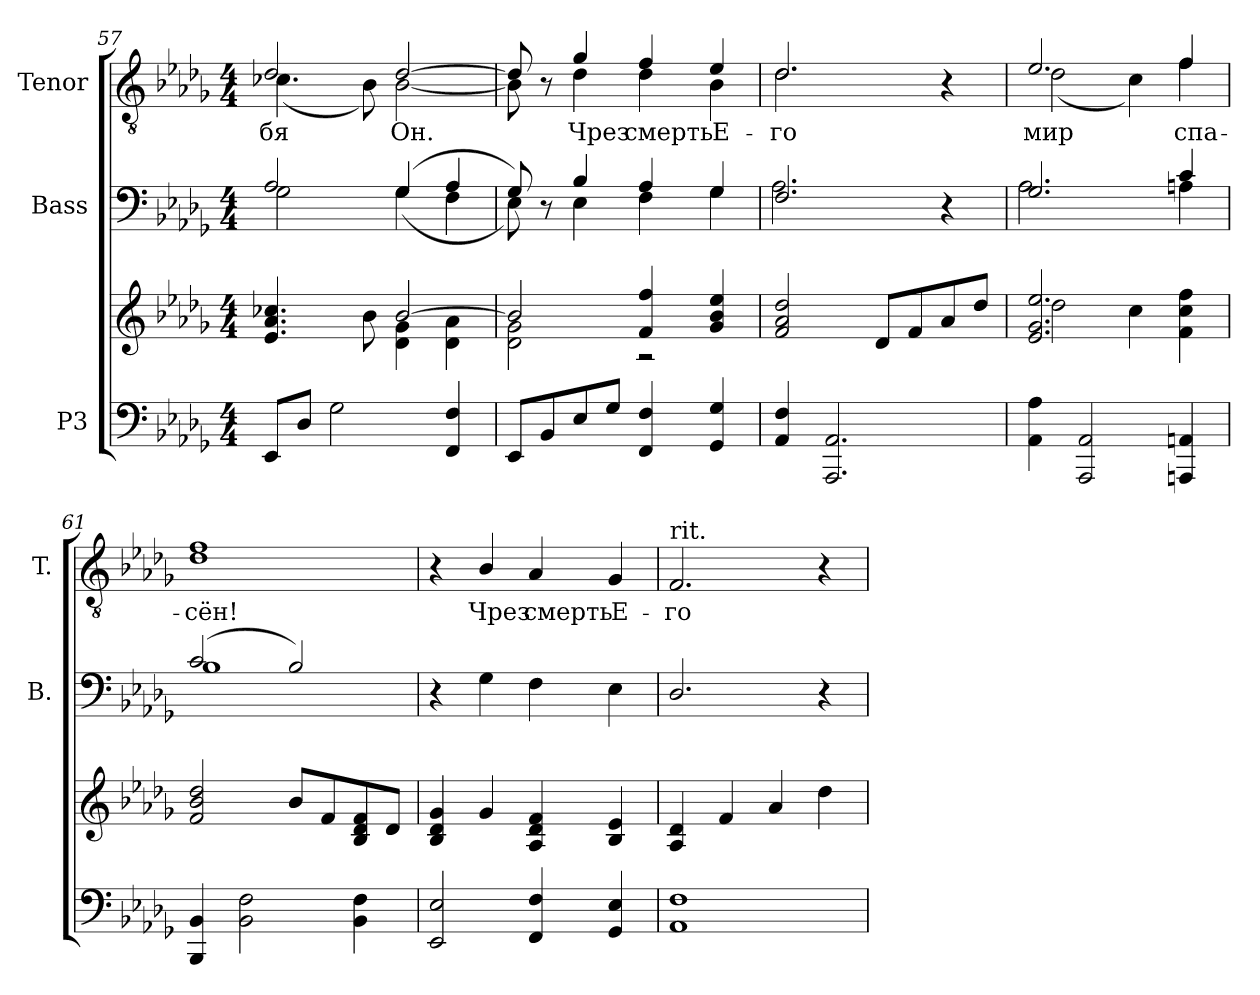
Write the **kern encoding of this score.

**kern	**kern	**kern	**kern	**text
*part3	*part3	*part2	*part1	*part1
*staff4	*staff3	*staff2	*staff1	*staff1
*I"P3	*	*I"Bass	*I"Tenor	*
*	*	*I'B.	*I'T.	*
*clefF4	*clefG2	*clefF4	*clefGv2	*
*	*	*	*ITrd7c12	*
*k[b-e-a-d-g-]	*k[b-e-a-d-g-]	*k[b-e-a-d-g-]	*k[b-e-a-d-g-]	*
*D-:	*D-:	*D-:	*D-:	*
*M4/4	*M4/4	*M4/4	*M4/4	*
=57	=57	=57	=57	=57
*	*^	*^	*	*
!	!	!	!	!	!	!LO:LY:b:color=#000000
*	*	*	*	*	*^	*
8EE-i/L	4.e-i/ 4.a-i 4.cc-Xi	2ryy	2A-i/	2G-i\	2D-i/	(4.C-Xi\	-бя
8D-i/J	.	.	.	.	.	.	.
2G-i\	.	.	.	.	.	.	.
.	8b-i\	.	.	.	.	8BB-i\)	.
!	!	!	!	!	!	!	!LO:LY:b:color=#000000
.	[>2b-i/	4d-i\ 4g-i	(4G-i/	(4G-i\	[>2D-i/	[<2BB-i\	Он.
4FFi/ 4Fi	.	4d-i\ 4a-i	4A-i/	4Fi\	.	.	.
!!LO:LB:g=z	!!
=58	=58	=58	=58	=58	=58	=58	=58
8EE-i/L	2b-i/]	2d-i\ 2g-i	8G-i/)	8E-i\)	8D-i/]	8BB-i\]	.
8BB-i/	.	.	8r	8ryy	8r	8ryy	.
!	!	!	!	!	!	!	!LO:LY:b:color=#000000
8E-i/	.	.	4B-i/	4E-i\	4G-i/	4D-i\	Чрез
8G-i/J	.	.	.	.	.	.	.
!	!	!	!	!	!	!	!LO:LY:b:color=#000000
4FFi/ 4Fi	4fi/ 4ffi	2r	4A-i/	4Fi\	4Fi/	4D-i\	смерть
!	!	!	!	!	!	!	!LO:LY:b:color=#000000
4GG-i/ 4G-i	4g-i/ 4b-i 4ee-i	.	4G-i/	4G-i\	4E-i/	4BB-i\	Е-
*	*v	*v	*	*	*	*	*
=59	=59	=59	=59	=59	=59	=59
!	!	!	!	!	!	!LO:LY:b:color=#000000
4AA-i/ 4Fi	2fi/ 2a-i 2dd-i	2.Fi/	2.A-i\	2.D-i/	2.D-i\	-го
2.AAA-i/ 2.AA-i	.	.	.	.	.	.
.	8d-i/L	.	.	.	.	.
.	8fi/	.	.	.	.	.
.	8a-i/	4r	4ryy	4r	4ryy	.
.	8dd-i/J	.	.	.	.	.
=60	=60	=60	=60	=60	=60	=60
*	*^	*	*	*	*	*
!	!	!	!	!	!	!	!LO:LY:b:color=#000000
4AA-i\ 4A-i	2.e-i/ 2.g-i 2.ee-i	2dd-i\	2.G-i/	2.A-i\	2.E-i/	(2D-i\	мир
2AAA-i/ 2AA-i	.	.	.	.	.	.	.
.	.	4cci\	.	.	.	4Ci\)	.
!	!	!	!	!	!	!	!LO:LY:b:color=#000000
4AAAni/ 4AAni	4fi\ 4cci 4ffi	4ryy	4ci/	4Ani\	4Fi/	4Fi\	спа-
*	*v	*v	*	*	*	*	*
=61	=61	=61	=61	=61	=61	=61
*	*^	*	*	*	*	*
!	!	!	!	!	!	!	!LO:LY:b:color=#000000
*	*v	*v	*	*	*	*	*
4BBB-i/ 4BB-i	2fi/ 2b-i 2dd-i	(2ci/	1B-i	1Fi	1D-i	-сён!
2BB-i\ 2Fi	.	.	.	.	.	.
.	8b-i/L	2B-i/)	.	.	.	.
.	8fi/	.	.	.	.	.
4BB-i\ 4Fi	8B-i/ 8d-i 8fi	.	.	.	.	.
.	8d-i/J	.	.	.	.	.
*	*	*v	*v	*	*	*
*	*	*	*v	*v	*
=62	=62	=62	=62	=62
2EE-i/ 2E-i	4B-i/ 4d-i 4g-i	4r	4r	.
!	!	!	!	!LO:LY:b:color=#000000
.	4g-i/	4G-i\	4BB-i/	Чрез
!	!	!	!	!LO:LY:b:color=#000000
4FFi/ 4Fi	4A-i/ 4d-i 4fi	4Fi\	4AA-i/	смерть
!	!	!	!	!LO:LY:b:color=#000000
4GG-i/ 4E-i	4B-i/ 4e-i	4E-i\	4GG-i/	Е-
!!LO:LB:g=z
=63	=63	=63	=63	=63
!	!	!	!LO:TX:t=rit.	!
!	!	!	!	!LO:LY:b:color=#000000
1AA-i 1Fi	4A-i/ 4d-i	2.D-i/	2.FFi/	-го
.	4fi/	.	.	.
.	4a-i/	.	.	.
.	4dd-i\	4r	4r	.
=	=	=	=	=
*-	*-	*-	*-	*-
